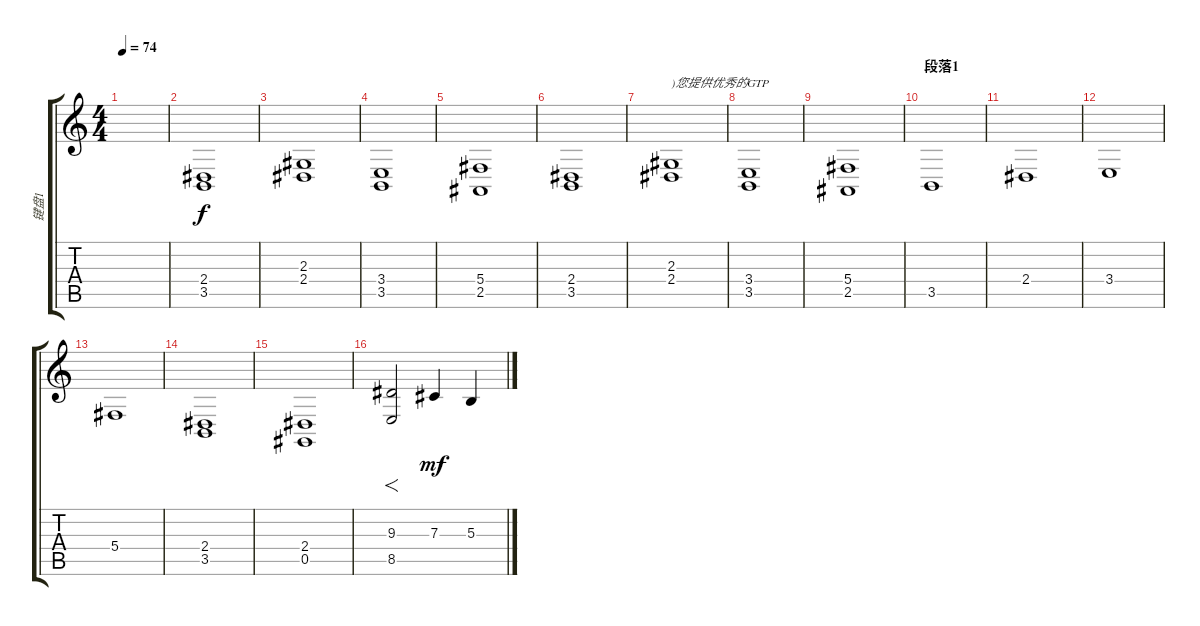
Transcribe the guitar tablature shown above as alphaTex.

\track ("键盘1" "键盘1") {instrument synthstrings2}
\staff {score tabs}
\tuning (Eb4 Bb3 Gb3 Db3 Ab2 Eb2) {hide}
\ts (4 4)
\tempo 74
\clef g2
\ks c
|
(2.4 3.5).1 |
(2.3 2.4).1 |
(3.4 3.5).1 |
(5.4 2.5).1 |
(2.4 3.5).1 |
(2.3 2.4).1{txt ")您提供优秀的GTP"} |
(3.4 3.5).1 |
(5.4 2.5).1 |
\section ("" "段落1")
3.5.1 |
2.4.1 |
3.4.1 |
5.4.1 |
(2.4 3.5).1 |
(2.4 0.5).1 |
(9.3 8.5).2{f} 7.3.4{dy mf} 5.3.4
